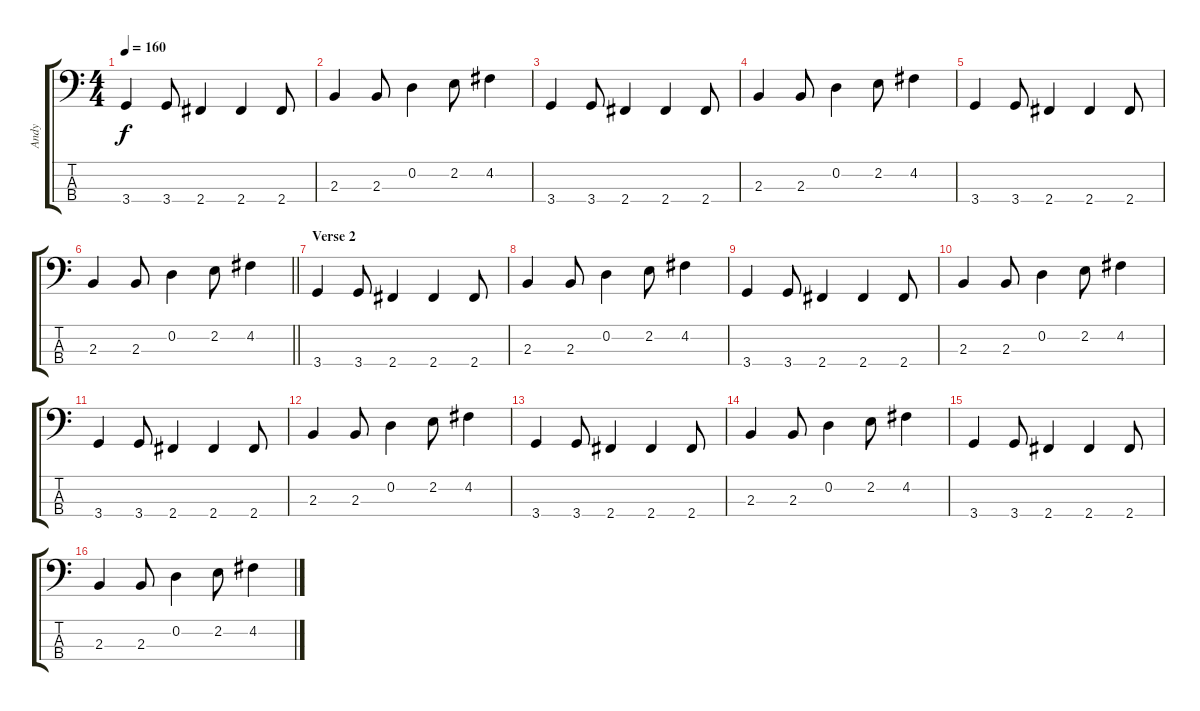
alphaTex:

\track ("Andy" "Andy") {instrument electricbassfinger}
\staff {score tabs}
\tuning (G2 D2 A1 E1) {hide}
\ts (4 4)
\tempo 160
\clef f4
\ks c
3.4.4{dy f} 3.4.8 2.4.4 2.4.4 2.4.8 |
2.3.4 2.3.8 0.2.4 2.2.8 4.2.4 |
3.4.4 3.4.8 2.4.4 2.4.4 2.4.8 |
2.3.4 2.3.8 0.2.4 2.2.8 4.2.4 |
3.4.4 3.4.8 2.4.4 2.4.4 2.4.8 |
\barLineRight lightlight
2.3.4 2.3.8 0.2.4 2.2.8 4.2.4 |
\section ("" "Verse 2")
3.4.4 3.4.8 2.4.4 2.4.4 2.4.8 |
2.3.4 2.3.8 0.2.4 2.2.8 4.2.4 |
3.4.4 3.4.8 2.4.4 2.4.4 2.4.8 |
2.3.4 2.3.8 0.2.4 2.2.8 4.2.4 |
3.4.4 3.4.8 2.4.4 2.4.4 2.4.8 |
2.3.4 2.3.8 0.2.4 2.2.8 4.2.4 |
3.4.4 3.4.8 2.4.4 2.4.4 2.4.8 |
2.3.4 2.3.8 0.2.4 2.2.8 4.2.4 |
3.4.4 3.4.8 2.4.4 2.4.4 2.4.8 |
2.3.4 2.3.8 0.2.4 2.2.8 4.2.4
